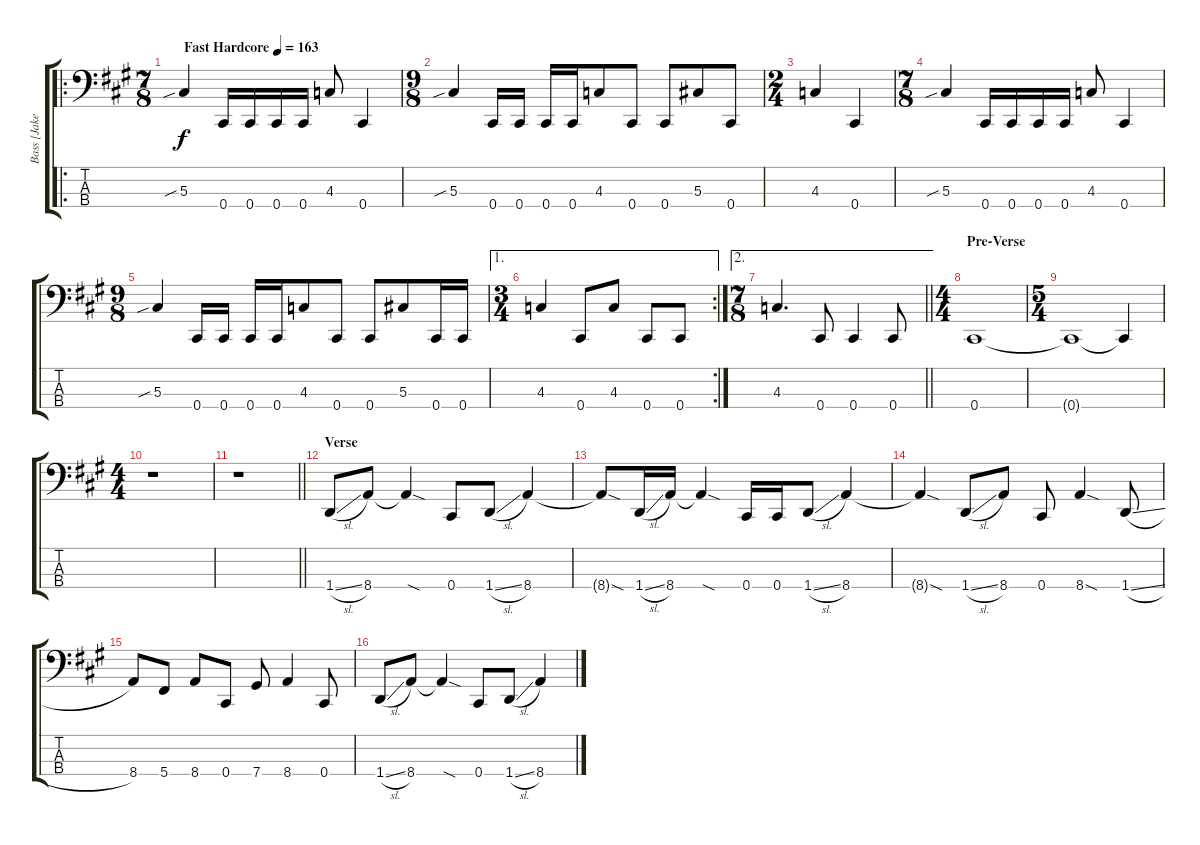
\track ("Bass [Jake Schultz]" "Bass [Jake") {instrument electricbasspick}
\staff {score tabs}
\tuning (Gb2 Db2 Ab1 Db1) {hide}
\ro
\ts (7 8)
\tempo (163 "Fast Hardcore")
\clef f4
\ks a
5.3{sib}.4{dy f instrument electricbasspick} 0.4.16 0.4.16 0.4.16 0.4.16 4.3.8 0.4.4 |
\ts (9 8)
5.3{sib}.4 0.4.16 0.4.16 0.4.16 0.4.16 4.3.8 0.4.8 0.4.8 5.3.8 0.4.8 |
\ts (2 4)
4.3.4 0.4.4 |
\ts (7 8)
5.3{sib}.4 0.4.16 0.4.16 0.4.16 0.4.16 4.3.8 0.4.4 |
\ts (9 8)
5.3{sib}.4 0.4.16 0.4.16 0.4.16 0.4.16 4.3.8 0.4.8 0.4.8 5.3.8 0.4.16 0.4.16 |
\ae 1
\rc 2
\ts (3 4)
4.3.4 0.4.8 4.3.8 0.4.8 0.4.8 |
\ae 2
\ts (7 8)
\barLineRight lightlight
4.3.4{d} 0.4.8 0.4.4 0.4.8 |
\ts (4 4)
\section ("" "Pre-Verse")
0.4.1 |
\ts (5 4)
0.4{t}.1 0.4{t}.4 |
\ts (4 4)
r.1 |
\barLineRight lightlight
r.1 |
\section ("" "Verse")
1.4{sl}.8 8.4.8 8.4{sod t}.4 0.4.8 1.4{sl}.8 8.4.4 |
8.4{sod t}.8 1.4{sl}.16 8.4.16 8.4{sod t}.4 0.4.16 0.4.16 1.4{sl}.8 8.4.4 |
8.4{sod t}.4 1.4{sl}.8 8.4.8 0.4.8 8.4{sod}.4 1.4{sl}.8 |
8.4.8 5.4.8 8.4.8 0.4.8 7.4.8 8.4.4 0.4.8 |
1.4{sl}.8 8.4.8 8.4{sod t}.4 0.4.8 1.4{sl}.8 8.4.4
